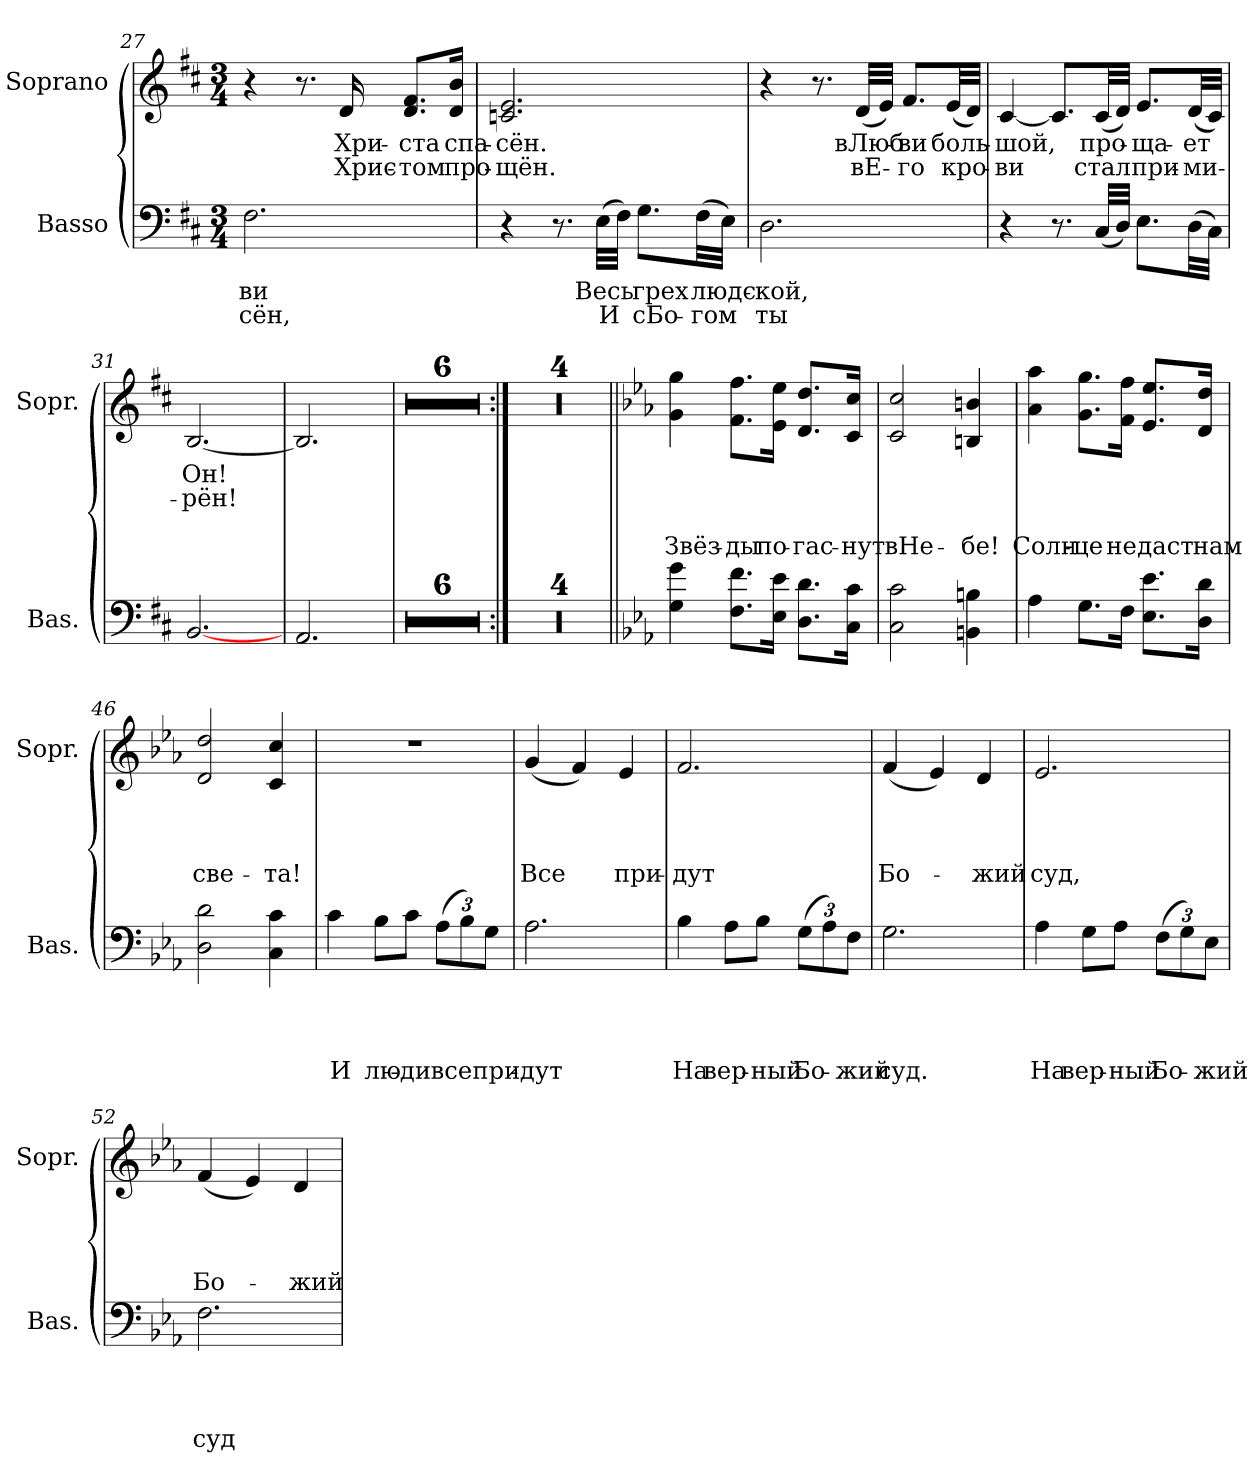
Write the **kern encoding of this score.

**kern	**text	**text	**text	**text	**kern	**text	**text	**text	**text
*part2	*part2	*part2	*part2	*part2	*part1	*part1	*part1	*part1	*part1
*staff2	*staff2	*staff2	*staff2	*staff2	*staff1	*staff1	*staff1	*staff1	*staff1
*I"Basso	*	*	*	*	*I"Soprano	*	*	*	*
*I'Bas.	*	*	*	*	*I'Sopr.	*	*	*	*
!!LO:PB:g=z
*clefF4	*	*	*	*	*clefG2	*	*	*	*
*k[f#c#]	*	*	*	*	*k[f#c#]	*	*	*	*
*b:	*	*	*	*	*b:	*	*	*	*
*M3/4	*	*	*	*	*M3/4	*	*	*	*
=27	=27	=27	=27	=27	=27	=27	=27	=27	=27
!	!LO:LY:a	!LO:LY:a	!	!	!	!	!	!	!
2.F#\	-ви	-сён,	.	.	4r	.	.	.	.
.	.	.	.	.	8.r	.	.	.	.
!	!	!	!	!	!	!LO:LY:b	!LO:LY:b	!	!
.	.	.	.	.	16d/	Хри-	Хрис-	.	.
!	!	!	!	!	!	!LO:LY:b	!LO:LY:b	!	!
.	.	.	.	.	8.d/ 8.f#/L	-ста	-том	.	.
!	!	!	!	!	!	!LO:LY:b	!LO:LY:b	!	!
.	.	.	.	.	16d/ 16b/Jk	спа-	про-	.	.
=28	=28	=28	=28	=28	=28	=28	=28	=28	=28
!	!	!	!	!	!	!LO:LY:b	!LO:LY:b	!	!
4r	.	.	.	.	2.cn/ 2.e/	-сён.	-щён.	.	.
8.r	.	.	.	.	.	.	.	.	.
!	!LO:LY:a	!LO:LY:a	!	!	!	!	!	!	!
(>32E\LLL	Весь	И	.	.	.	.	.	.	.
32F#\JJJ)	.	.	.	.	.	.	.	.	.
!	!LO:LY:a	!LO:LY:a	!	!	!	!	!	!	!
8.G\L	грех	сБо-	.	.	.	.	.	.	.
!	!LO:LY:a	!LO:LY:a	!	!	!	!	!	!	!
(>32F#\LL	людс-	-гом	.	.	.	.	.	.	.
32E\JJJ)	.	.	.	.	.	.	.	.	.
=29	=29	=29	=29	=29	=29	=29	=29	=29	=29
!	!LO:LY:a	!LO:LY:a	!	!	!	!	!	!	!
2.D\	-кой,	ты	.	.	4r	.	.	.	.
.	.	.	.	.	8.r	.	.	.	.
!	!	!	!	!	!	!LO:LY:b	!LO:LY:b	!	!
.	.	.	.	.	(>32d/LLL	вЛюб-	вЕ-	.	.
.	.	.	.	.	32e/JJJ)	.	.	.	.
!	!	!	!	!	!	!LO:LY:b	!LO:LY:b	!	!
.	.	.	.	.	8.f#/L	-ви	-го	.	.
!	!	!	!	!	!	!LO:LY:b	!LO:LY:b	!	!
.	.	.	.	.	(>32e/LL	боль-	кро-	.	.
.	.	.	.	.	32d/JJJ)	.	.	.	.
!!LO:LB:g=z
=30	=30	=30	=30	=30	=30	=30	=30	=30	=30
!	!	!	!	!	!	!LO:LY:b	!LO:LY:b	!	!
4r	.	.	.	.	[4c#/	-шой,	-ви	.	.
8.r	.	.	.	.	8.c#/L]	.	.	.	.
!	!	!	!	!	!	!LO:LY:b	!LO:LY:b	!	!
(<32C#/LLL	.	.	.	.	(>32c#/LL	про-	стал	.	.
32D/JJJ)	.	.	.	.	32d/JJJ)	.	.	.	.
!	!	!	!	!	!	!LO:LY:b	!LO:LY:b	!	!
8.E\L	.	.	.	.	8.e/L	-ща-	при-	.	.
!	!	!	!	!	!	!LO:LY:b	!LO:LY:b	!	!
(>32D\LL	.	.	.	.	(>32d/LL	-ет	-ми-	.	.
32C#\JJJ)	.	.	.	.	32c#/JJJ)	.	.	.	.
=31	=31	=31	=31	=31	=31	=31	=31	=31	=31
!	!	!	!	!	!	!LO:LY:b	!LO:LY:b	!	!
[2.BB/	.	.	.	.	[2.B/	Он!	-рён!	.	.
=32	=32	=32	=32	=32	=32	=32	=32	=32	=32
2.AA/	.	.	.	.	2.B/]	.	.	.	.
!!LO:LB:g=z
=33	=33	=33	=33	=33	=33	=33	=33	=33	=33
2.r	.	.	.	.	2.r	.	.	.	.
=34	=34	=34	=34	=34	=34	=34	=34	=34	=34
2.r	.	.	.	.	2.r	.	.	.	.
=35	=35	=35	=35	=35	=35	=35	=35	=35	=35
2.r	.	.	.	.	2.r	.	.	.	.
=36	=36	=36	=36	=36	=36	=36	=36	=36	=36
2.r	.	.	.	.	2.r	.	.	.	.
!!LO:LB:g=z
=37	=37	=37	=37	=37	=37	=37	=37	=37	=37
2.r	.	.	.	.	2.r	.	.	.	.
=38	=38	=38	=38	=38	=38	=38	=38	=38	=38
2.r	.	.	.	.	2.r	.	.	.	.
=39:|!	=39:|!	=39:|!	=39:|!	=39:|!	=39:|!	=39:|!	=39:|!	=39:|!	=39:|!
2.r	.	.	.	.	2.r	.	.	.	.
=40	=40	=40	=40	=40	=40	=40	=40	=40	=40
2.r	.	.	.	.	2.r	.	.	.	.
!!LO:LB:g=z
=41	=41	=41	=41	=41	=41	=41	=41	=41	=41
2.r	.	.	.	.	2.r	.	.	.	.
=42	=42	=42	=42	=42	=42	=42	=42	=42	=42
2.r	.	.	.	.	2.r	.	.	.	.
=43||	=43||	=43||	=43||	=43||	=43||	=43||	=43||	=43||	=43||
*k[b-e-a-]	*	*	*	*	*k[b-e-a-]	*	*	*	*
*c:	*	*	*	*	*c:	*	*	*	*
!	!	!	!	!	!	!	!	!	!LO:LY:b
4G\ 4g\	.	.	.	.	4g\ 4gg\	.	.	.	Звёз-
!	!	!	!	!	!	!	!	!	!LO:LY:b
8.F\ 8.f\L	.	.	.	.	8.f\ 8.ff\L	.	.	.	-ды
!	!	!	!	!	!	!	!	!	!LO:LY:b
16E-\ 16e-\Jk	.	.	.	.	16e-\ 16ee-\Jk	.	.	.	по-
!	!	!	!	!	!	!	!	!	!LO:LY:b
8.D\ 8.d\L	.	.	.	.	8.d/ 8.dd/L	.	.	.	-гас-
!	!	!	!	!	!	!	!	!	!LO:LY:b
16C\ 16c\Jk	.	.	.	.	16c/ 16cc/Jk	.	.	.	-нут
!!LO:LB:g=z
=44	=44	=44	=44	=44	=44	=44	=44	=44	=44
!	!	!	!	!	!	!	!	!	!LO:LY:b
2C\ 2c\	.	.	.	.	2c/ 2cc/	.	.	.	вНе-
!	!	!	!	!	!	!	!	!	!LO:LY:b
4BBn\ 4Bn\	.	.	.	.	4Bn/ 4bn/	.	.	.	-бе!
=45	=45	=45	=45	=45	=45	=45	=45	=45	=45
!	!	!	!	!	!	!	!	!	!LO:LY:b
4A-\	.	.	.	.	4a-\ 4aa-\	.	.	.	Солн-
!	!	!	!	!	!	!	!	!	!LO:LY:b
8.G\L	.	.	.	.	8.g\ 8.gg\L	.	.	.	-це
!	!	!	!	!	!	!	!	!	!LO:LY:b
16F\Jk	.	.	.	.	16f\ 16ff\Jk	.	.	.	не
!	!	!	!	!	!	!	!	!	!LO:LY:b
8.E-\ 8.e-\L	.	.	.	.	8.e-/ 8.ee-/L	.	.	.	даст
!	!	!	!	!	!	!	!	!	!LO:LY:b
16D\ 16d\Jk	.	.	.	.	16d/ 16dd/Jk	.	.	.	нам
=46	=46	=46	=46	=46	=46	=46	=46	=46	=46
!	!	!	!	!	!	!	!	!	!LO:LY:b
2D\ 2d\	.	.	.	.	2d/ 2dd/	.	.	.	све-
!	!	!	!	!	!	!	!	!	!LO:LY:b
4C\ 4c\	.	.	.	.	4c/ 4cc/	.	.	.	-та!
!!LO:PB:g=z
=47	=47	=47	=47	=47	=47	=47	=47	=47	=47
!	!	!	!	!LO:LY:a	!	!	!	!	!
4c\	.	.	.	И	2.r	.	.	.	.
!	!	!	!	!LO:LY:a	!	!	!	!	!
8B-\L	.	.	.	лю-	.	.	.	.	.
!	!	!	!	!LO:LY:a	!	!	!	!	!
8c\J	.	.	.	-ди	.	.	.	.	.
!	!	!	!	!LO:LY:a	!	!	!	!	!
(>12A-\L	.	.	.	все	.	.	.	.	.
12B-\)	.	.	.	.	.	.	.	.	.
!	!	!	!	!LO:LY:a	!	!	!	!	!
12G\J	.	.	.	при-	.	.	.	.	.
=48	=48	=48	=48	=48	=48	=48	=48	=48	=48
!	!	!	!	!LO:LY:a	!	!	!	!	!LO:LY:b
2.A-\	.	.	.	-дут	(4g/	.	.	.	Все
.	.	.	.	.	4f/)	.	.	.	.
!	!	!	!	!	!	!	!	!	!LO:LY:b
.	.	.	.	.	4e-/	.	.	.	при-
=49	=49	=49	=49	=49	=49	=49	=49	=49	=49
!	!	!	!	!LO:LY:a	!	!	!	!	!LO:LY:b
4B-\	.	.	.	На	2.f/	.	.	.	-дут
!	!	!	!	!LO:LY:a	!	!	!	!	!
8A-\L	.	.	.	вер-	.	.	.	.	.
!	!	!	!	!LO:LY:a	!	!	!	!	!
8B-\J	.	.	.	-ный	.	.	.	.	.
!	!	!	!	!LO:LY:a	!	!	!	!	!
(>12G\L	.	.	.	Бо-	.	.	.	.	.
12A-\)	.	.	.	.	.	.	.	.	.
!	!	!	!	!LO:LY:a	!	!	!	!	!
12F\J	.	.	.	-жий	.	.	.	.	.
!!LO:LB:g=z
=50	=50	=50	=50	=50	=50	=50	=50	=50	=50
!	!	!	!	!LO:LY:a	!	!	!	!	!LO:LY:b
2.G\	.	.	.	суд.	(4f/	.	.	.	Бо-
.	.	.	.	.	4e-/)	.	.	.	.
!	!	!	!	!	!	!	!	!	!LO:LY:b
.	.	.	.	.	4d/	.	.	.	-жий
=51	=51	=51	=51	=51	=51	=51	=51	=51	=51
!	!	!	!	!LO:LY:a	!	!	!	!	!LO:LY:b
4A-\	.	.	.	На	2.e-/	.	.	.	суд,
!	!	!	!	!LO:LY:a	!	!	!	!	!
8G\L	.	.	.	вер-	.	.	.	.	.
!	!	!	!	!LO:LY:a	!	!	!	!	!
8A-\J	.	.	.	-ный	.	.	.	.	.
!	!	!	!	!LO:LY:a	!	!	!	!	!
(>12F\L	.	.	.	Бо-	.	.	.	.	.
12G\)	.	.	.	.	.	.	.	.	.
!	!	!	!	!LO:LY:a	!	!	!	!	!
12E-\J	.	.	.	-жий	.	.	.	.	.
=52	=52	=52	=52	=52	=52	=52	=52	=52	=52
!	!	!	!	!LO:LY:a	!	!	!	!	!LO:LY:b
2.F\	.	.	.	суд	(4f/	.	.	.	Бо-
.	.	.	.	.	4e-/)	.	.	.	.
!	!	!	!	!	!	!	!	!	!LO:LY:b
.	.	.	.	.	4d/	.	.	.	-жий
=	=	=	=	=	=	=	=	=	=
*-	*-	*-	*-	*-	*-	*-	*-	*-	*-
